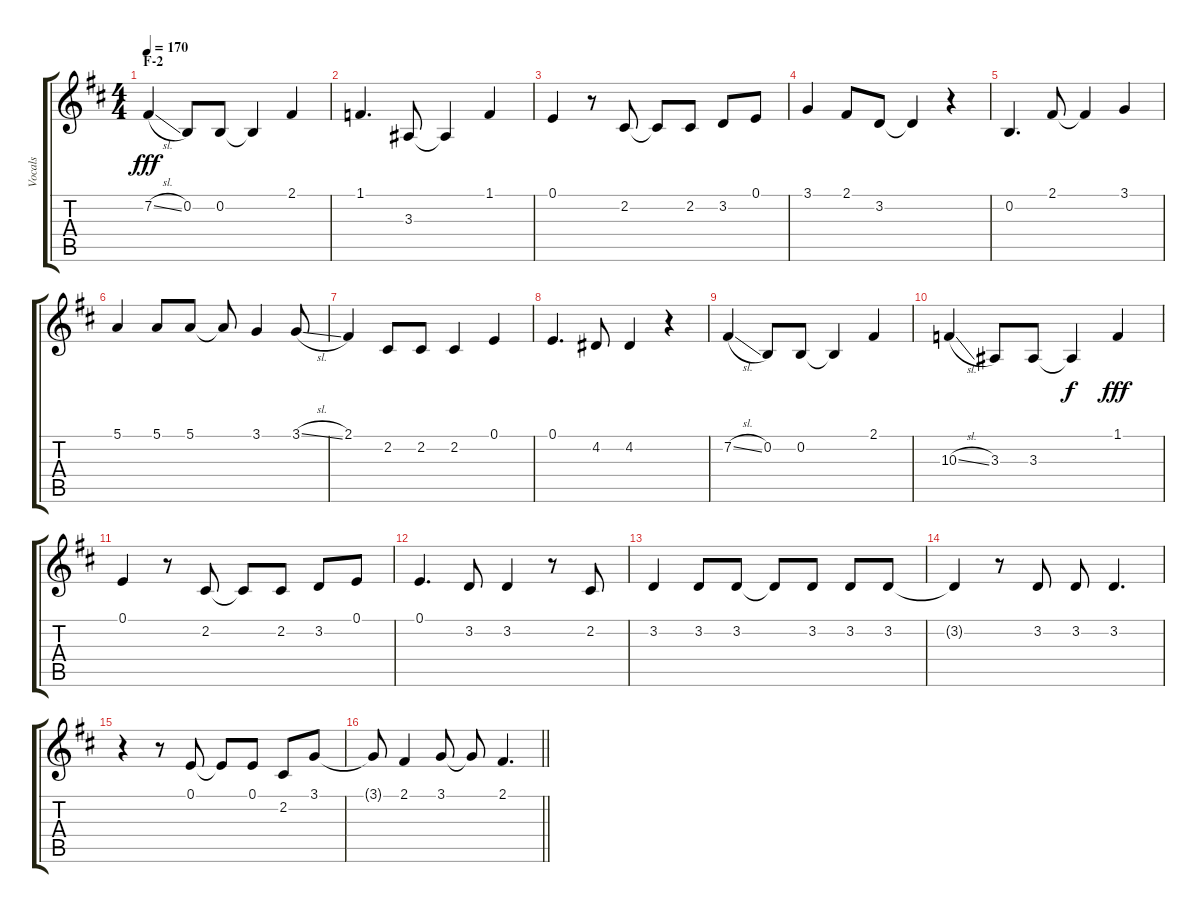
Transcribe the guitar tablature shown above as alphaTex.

\track ("Vocals" "Vocals") {instrument voiceoohs}
\staff {score tabs}
\tuning (E4 B3 G3 D3 A2 E2) {hide}
\ts (4 4)
\section ("" "F-2")
\tempo 170
\clef g2
\ks d
7.2{sl}.4{dy fff} 0.2.8 0.2.8 0.2{t}.4 2.1.4 |
1.1.4{d} 3.3.8 3.3{t}.4 1.1.4 |
0.1.4 r.8 2.2.8 2.2{t}.8 2.2.8 3.2.8 0.1.8 |
3.1.4 2.1.8 3.2.8 3.2{t}.4 r.4 |
0.2.4{d} 2.1.8 2.1{t}.4 3.1.4 |
5.1.4 5.1.8 5.1.8 5.1{t}.8 3.1.4 3.1{sl}.8 |
2.1.4 2.2.8 2.2.8 2.2.4 0.1.4 |
0.1.4{d} 4.2.8 4.2.4 r.4 |
7.2{sl}.4 0.2.8 0.2.8 0.2{t}.4 2.1.4 |
10.3{sl}.4 3.3.8 3.3.8 3.3{t}.4{dy f} 1.1.4{dy fff} |
0.1.4 r.8 2.2.8 2.2{t}.8 2.2.8 3.2.8 0.1.8 |
0.1.4{d} 3.2.8 3.2.4 r.8 2.2.8 |
3.2.4 3.2.8 3.2.8 3.2{t}.8 3.2.8 3.2.8 3.2.8 |
3.2{t}.4 r.8 3.2.8 3.2.8 3.2.4{d} |
r.4 r.8 0.1.8 0.1{t}.8 0.1.8 2.2.8 3.1.8 |
\barLineRight lightlight
3.1{t}.8 2.1.4 3.1.8 3.1{t}.8 2.1.4{d}
